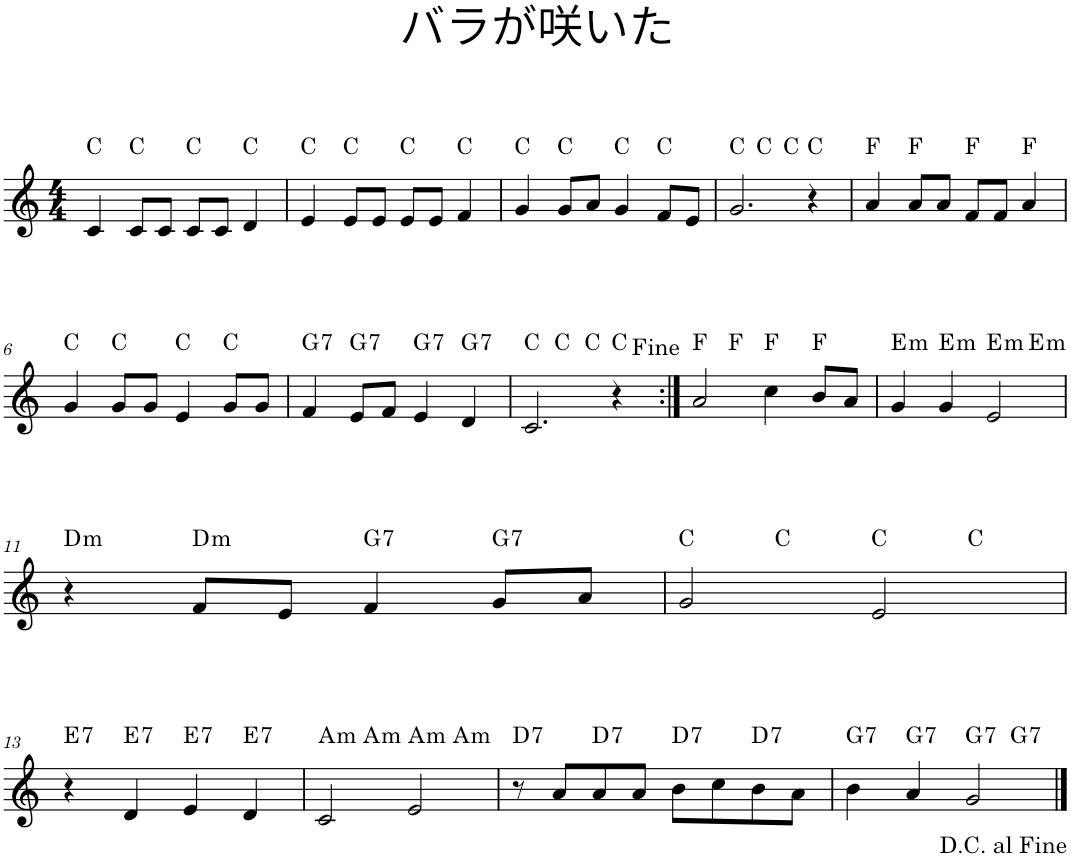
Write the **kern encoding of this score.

**kern	**harte
*part1	*part1
*staff1	*
*I"Piano	*
*I'Pno.	*
*clefG2	*
*k[]	*
*M4/4	*
=1	=1
4c/	C:maj
8c/L	C:maj
8c/J	.
8c/L	C:maj
8c/J	.
4d/	C:maj
=2	=2
4e/	C:maj
8e/L	C:maj
8e/J	.
8e/L	C:maj
8e/J	.
4f/	C:maj
=3	=3
4g/	C:maj
8g/L	C:maj
8a/J	.
4g/	C:maj
8f/L	C:maj
8e/J	.
=4	=4
*^	*
*	*^	*
2.g/	4ryy	2ryy	C:maj
.	2.ryy	.	C:maj
.	.	2ryy	C:maj
4r	.	.	C:maj
*v	*v	*v	*
=5	=5
4a/	F:maj
8a/L	F:maj
8a/J	.
8f/L	F:maj
8f/J	.
4a/	F:maj
!!LO:LB:g=z
=6	=6
4g/	C:maj
8g/L	C:maj
8g/J	.
4e/	C:maj
8g/L	C:maj
8g/J	.
=7	=7
!	!LO:H:kt=7
4f/	G:7
!	!LO:H:kt=7
8e/L	G:7
8f/J	.
!	!LO:H:kt=7
4e/	G:7
!	!LO:H:kt=7
4d/	G:7
=8	=8
*^	*
*	*^	*
2.c/	4ryy	2ryy	C:maj
.	2.ryy	.	C:maj
.	.	2ryy	C:maj
4r	.	.	C:maj
*	*v	*v	*
=9:|!	=9:|!	=9:|!
2a/	4ryy	F:maj
.	2.ryy	F:maj
4cc\	.	F:maj
8b/L	.	F:maj
8a/J	.	.
=10	=10	=10
!	!	!LO:H:kt=m
4g/	2.ryy	E:min
!	!	!LO:H:kt=m
4g/	.	E:min
!	!	!LO:H:kt=m
2e/	.	E:min
!	!	!LO:H:kt=m
.	4ryy	E:min
!!LO:LB:g=z	!!
=11	=11	=11
!	!	!LO:H:kt=m
*v	*v	*
4r	D:min
!	!LO:H:kt=m
8f/L	D:min
8e/J	.
!	!LO:H:kt=7
4f/	G:7
!	!LO:H:kt=7
8g/L	G:7
8a/J	.
=12	=12
*^	*
*	*^	*
2g/	4ryy	2.ryy	C:maj
.	2.ryy	.	C:maj
2e/	.	.	C:maj
.	.	4ryy	C:maj
!!LO:LB:g=z	!!	!!
=13	=13	=13	=13
!	!	!	!LO:H:kt=7
*v	*v	*v	*
4r	E:7
!	!LO:H:kt=7
4d/	E:7
!	!LO:H:kt=7
4e/	E:7
!	!LO:H:kt=7
4d/	E:7
=14	=14
!	!LO:H:kt=m
*^	*
*	*^	*
2c/	4ryy	2.ryy	A:min
!	!	!	!LO:H:kt=m
.	2.ryy	.	A:min
!	!	!	!LO:H:kt=m
2e/	.	.	A:min
!	!	!	!LO:H:kt=m
.	.	4ryy	A:min
=15	=15	=15	=15
!	!	!	!LO:H:kt=7
*v	*v	*v	*
8r	D:7
8a/L	.
!	!LO:H:kt=7
8a/	D:7
8a/J	.
!	!LO:H:kt=7
8b\L	D:7
8cc\	.
!	!LO:H:kt=7
8b\	D:7
8a\J	.
=16	=16
!	!LO:H:kt=7
*^	*
4b\	2.ryy	G:7
!	!	!LO:H:kt=7
4a/	.	G:7
!	!	!LO:H:kt=7
2g/	.	G:7
!	!	!LO:H:kt=7
.	4ryy	G:7
*v	*v	*
==	==
*-	*-
